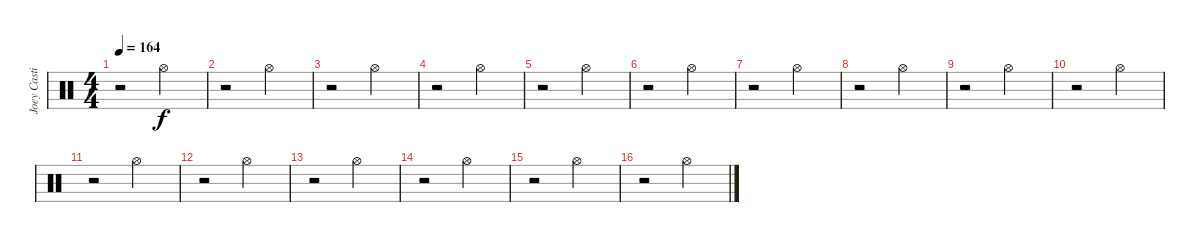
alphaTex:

\track ("Joey Castillo - drums" "Joey Casti") {instrument percussion}
\staff {score}
\articulation defaults
\ts (4 4)
\tempo 164
\clef neutral
\ks c
r.2{dy f} "Hi-Hat (open)".2 |
r.2 "Hi-Hat (open)".2 |
r.2 "Hi-Hat (open)".2 |
r.2 "Hi-Hat (open)".2 |
r.2 "Hi-Hat (open)".2 |
r.2 "Hi-Hat (open)".2 |
r.2 "Hi-Hat (open)".2 |
r.2 "Hi-Hat (open)".2 |
\section ("" "")
r.2 "Hi-Hat (open)".2 |
r.2 "Hi-Hat (open)".2 |
r.2 "Hi-Hat (open)".2 |
r.2 "Hi-Hat (open)".2 |
r.2 "Hi-Hat (open)".2 |
r.2 "Hi-Hat (open)".2 |
r.2 "Hi-Hat (open)".2 |
r.2 "Hi-Hat (open)".2
